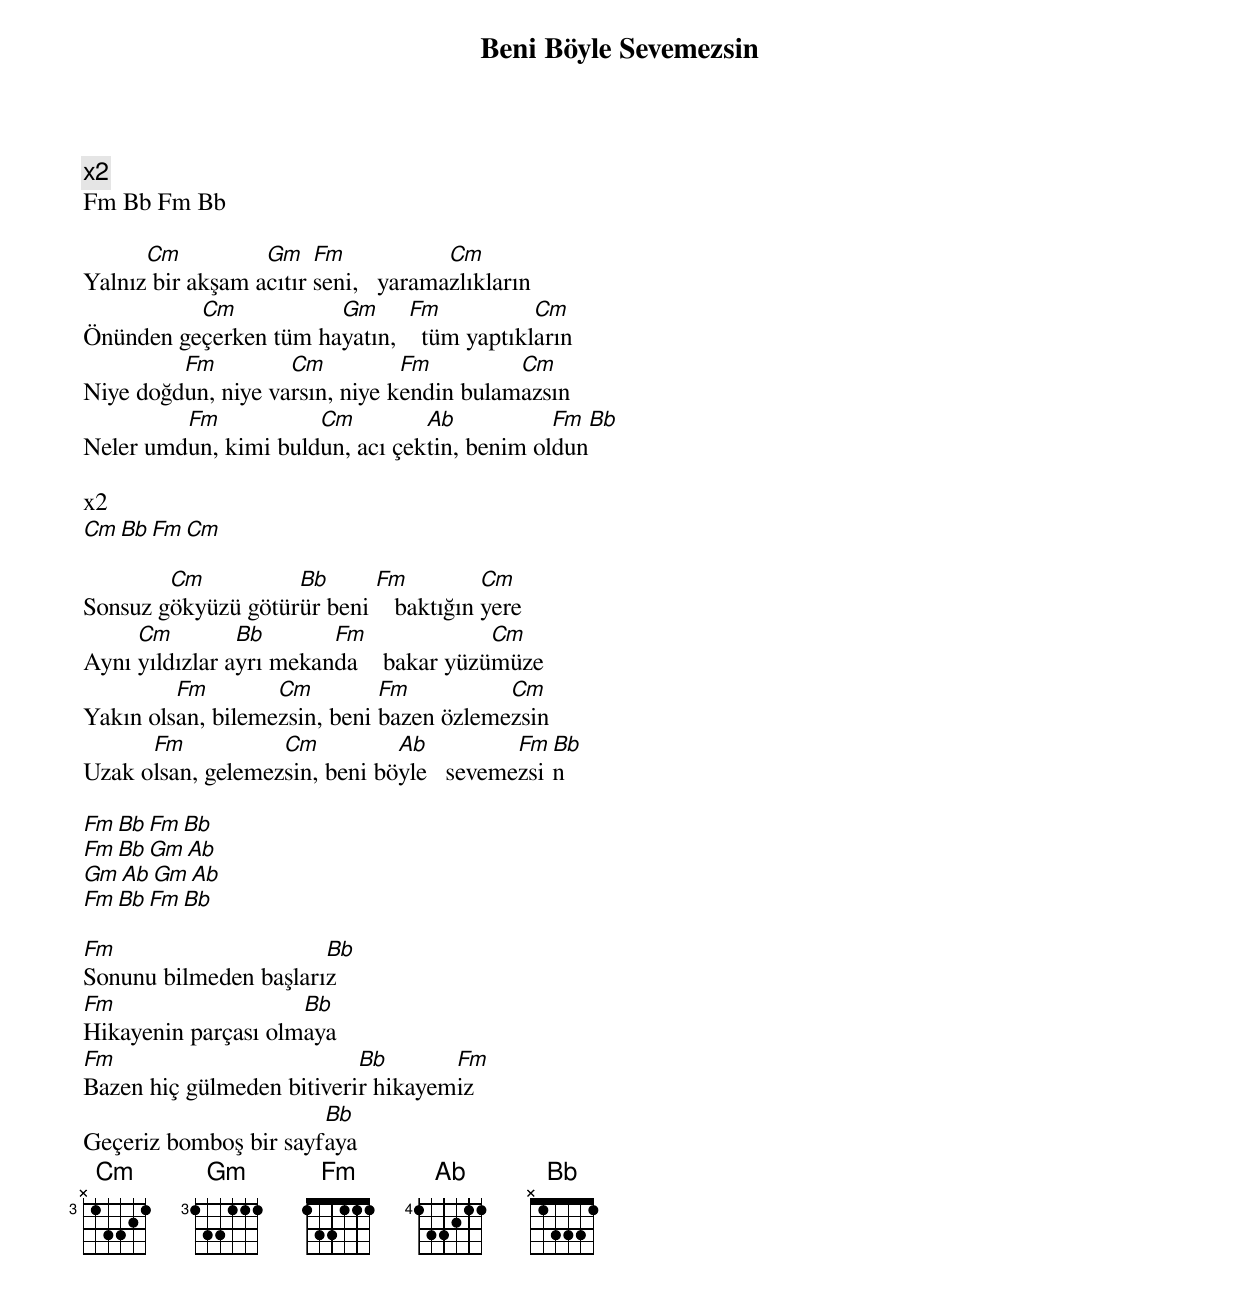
{title: Beni Böyle Sevemezsin}
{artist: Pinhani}

x2
Fm Bb Fm Bb

      Cm          Gm    Fm            Cm
Yalnız bir akşam acıtır seni,   yaramazlıkların
          Cm           Gm      Fm           Cm
Önünden geçerken tüm hayatın,    tüm yaptıkların
         Fm         Cm          Fm         Cm
Niye doğdun, niye varsın, niye kendin bulamazsın
         Fm           Cm         Ab           Fm Bb
Neler umdun, kimi buldun, acı çektin, benim oldun

x2
Cm Bb Fm Cm

        Cm          Bb      Fm          Cm
Sonsuz gökyüzü götürür beni    baktığın yere
     Cm         Bb       Fm              Cm
Aynı yıldızlar ayrı mekanda    bakar yüzümüze
         Fm        Cm         Fm          Cm
Yakın olsan, bilemezsin, beni bazen özlemezsin
      Fm           Cm          Ab          Fm Bb
Uzak olsan, gelemezsin, beni böyle   sevemezsin

Fm Bb Fm Bb
Fm Bb Gm Ab
Gm Ab Gm Ab
Fm Bb Fm Bb

Fm                     Bb
Sonunu bilmeden başlarız
Fm                   Bb
Hikayenin parçası olmaya
Fm                         Bb       Fm
Bazen hiç gülmeden bitiverir hikayemiz
                       Bb
Geçeriz bomboş bir sayfaya
